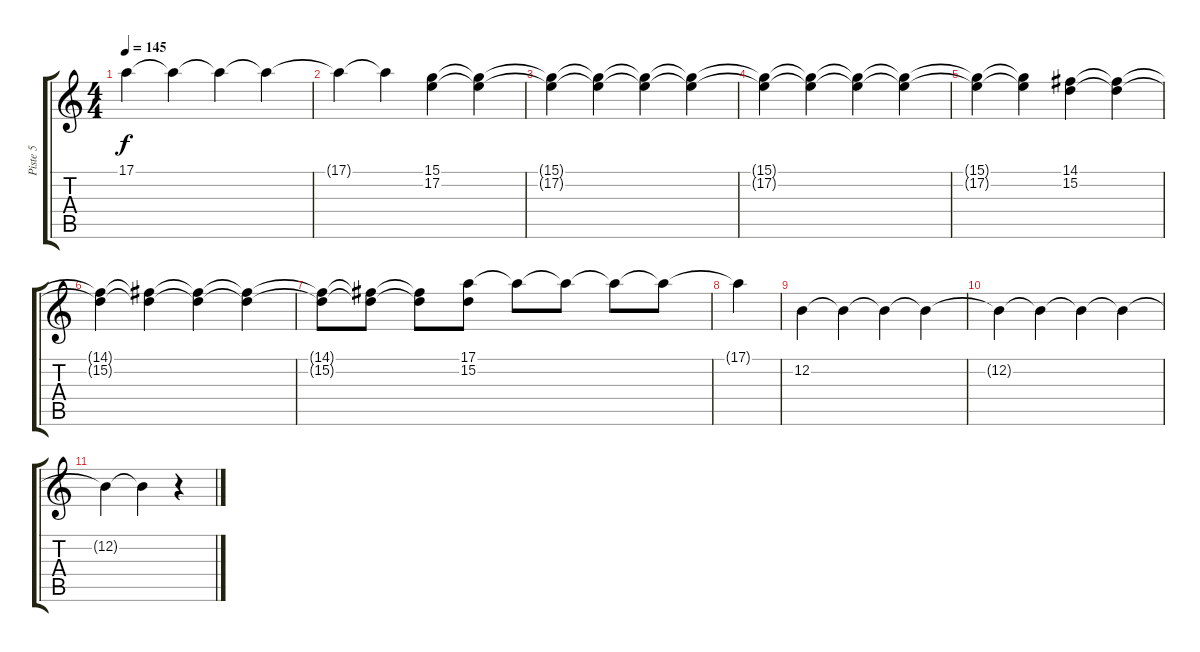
\track ("Piste 5" "Piste 5") {instrument pad6metallic}
\staff {score tabs}
\tuning (E4 B3 G3 D3 A2 E2) {hide}
\ts (4 4)
\tempo 145
\clef g2
\ks c
17.1{t}.4{dy f} 17.1{t}.4 17.1{t}.4 17.1{t}.4 |
17.1{t}.4 17.1{t}.4 (15.1 17.2).4{volume 11 instrument fx4atmosphere} (15.1{t} 17.2{t}).4 |
(15.1{t} 17.2{t}).4 (15.1{t} 17.2{t}).4{volume 14} (15.1{t} 17.2{t}).4 (15.1{t} 17.2{t}).4{volume 16} |
(15.1{t} 17.2{t}).4 (15.1{t} 17.2{t}).4 (15.1{t} 17.2{t}).4 (15.1{t} 17.2{t}).4 |
(15.1{t} 17.2{t}).4 (15.1{t} 17.2{t}).4 (14.1 15.2).4{volume 13} (14.1{t} 15.2{t}).4 |
(14.1{t} 15.2{t}).4 (14.1{t} 15.2{t}).4{volume 13} (14.1{t} 15.2{t}).4 (14.1{t} 15.2{t}).4{volume 16} |
(14.1{t} 15.2{t}).8 (14.1{t} 15.2{t}).8 (14.1{t} 15.2{t}).8 (17.1 15.2).8 17.1{t}.8 17.1{t}.8 17.1{t}.8 17.1{t}.8 |
17.1{t}.4{volume 13} |
12.2.4 12.2{t}.4 12.2{t}.4 12.2{t}.4{volume 16} |
12.2{t}.4 12.2{t}.4 12.2{t}.4 12.2{t}.4 |
12.2{t}.4 12.2{t}.4 r.4
